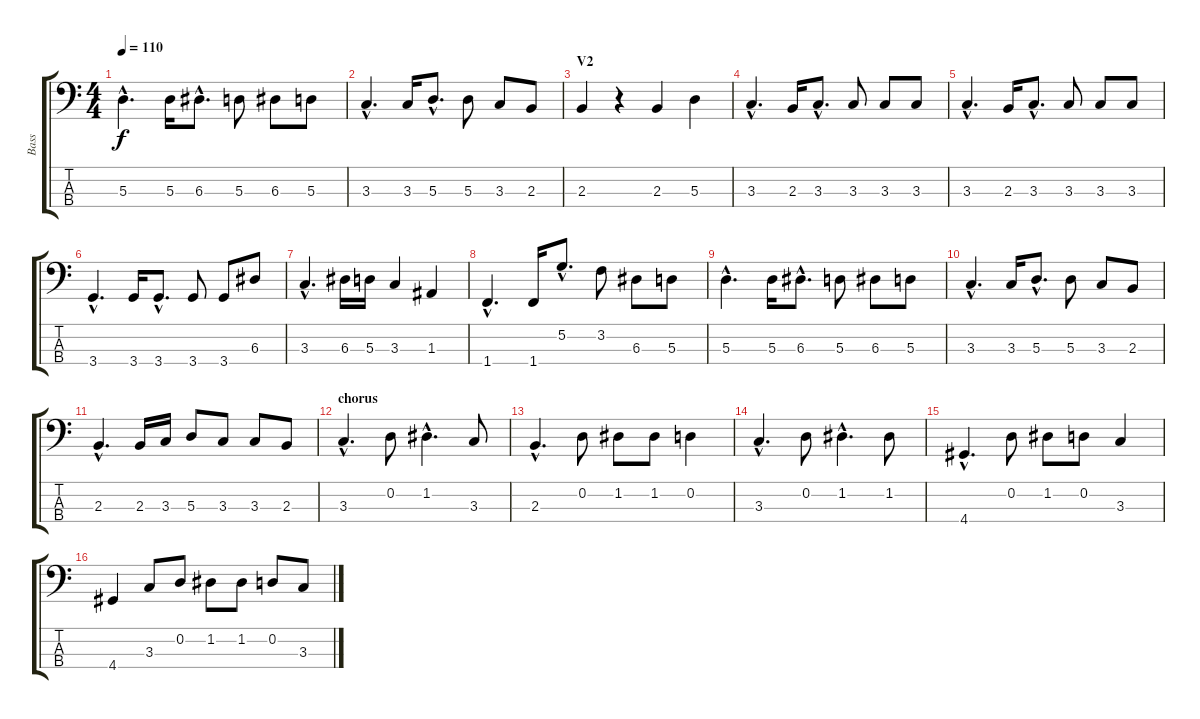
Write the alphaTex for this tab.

\track ("Bass" "Bass") {instrument electricbassfinger}
\staff {score tabs}
\tuning (G2 D2 A1 E1) {hide}
\ts (4 4)
\tempo 110
\clef f4
\ks c
5.3{hac}.4{d dy f} 5.3.16 6.3{hac}.8{d} 5.3.8 6.3.8 5.3.8 |
3.3{hac}.4{d} 3.3.16 5.3{hac}.8{d} 5.3.8 3.3.8 2.3.8 |
\section ("" "V2")
2.3.4 r.4 2.3.4 5.3.4 |
3.3{hac}.4{d} 2.3.16 3.3{hac}.8{d} 3.3.8 3.3.8 3.3.8 |
3.3{hac}.4{d} 2.3.16 3.3{hac}.8{d} 3.3.8 3.3.8 3.3.8 |
3.4{hac}.4{d} 3.4.16 3.4{hac}.8{d} 3.4.8 3.4.8 6.3.8 |
3.3{hac}.4{d} 6.3.16 5.3.16 3.3.4 1.3.4 |
1.4{hac}.4{d} 1.4.16 5.2{hac}.8{d} 3.2.8 6.3.8 5.3.8 |
5.3{hac}.4{d} 5.3.16 6.3{hac}.8{d} 5.3.8 6.3.8 5.3.8 |
3.3{hac}.4{d} 3.3.16 5.3{hac}.8{d} 5.3.8 3.3.8 2.3.8 |
2.3{hac}.4{d} 2.3.16 3.3.16 5.3.8 3.3.8 3.3.8 2.3.8 |
\section ("" "chorus")
3.3{hac}.4{d} 0.2.8 1.2{hac}.4{d} 3.3.8 |
2.3{hac}.4{d} 0.2.8 1.2.8 1.2.8 0.2.4 |
3.3{hac}.4{d} 0.2.8 1.2{hac}.4{d} 1.2.8 |
4.4{hac}.4{d} 0.2.8 1.2.8 0.2.8 3.3.4 |
4.4.4 3.3.8 0.2.8 1.2.8 1.2.8 0.2.8 3.3.8
